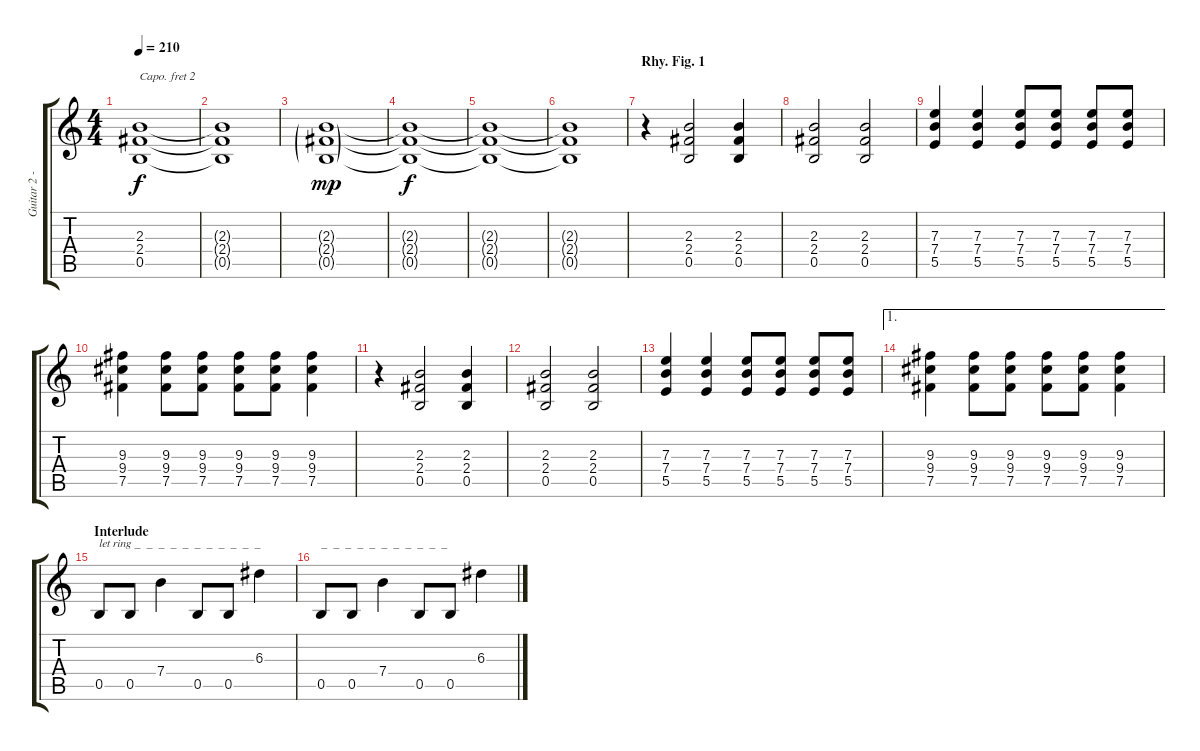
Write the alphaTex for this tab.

\track ("Guitar 2 - Distortion" "Guitar 2 -") {instrument distortionguitar}
\staff {score tabs}
\capo 2
\tuning (E4 B3 G3 D3 A2 E2) {hide}
\ts (4 4)
\tempo 210
\clef g2
\ks c
(2.3{t} 2.4{t} 0.5{t}).1{dy f} |
(2.3{t} 2.4{t} 0.5{t}).1 |
(2.3{g} 2.4{g} 0.5{g}).1{dy mp} |
(2.3{t} 2.4{t} 0.5{t}).1{dy f} |
(2.3{t} 2.4{t} 0.5{t}).1 |
(2.3{t} 2.4{t} 0.5{t}).1 |
\section ("" "Rhy. Fig. 1")
r.4 (2.3 2.4 0.5).2 (2.3 2.4 0.5).4 |
(2.3 2.4 0.5).2 (2.3 2.4 0.5).2 |
(7.3 7.4 5.5).4 (7.3 7.4 5.5).4 (7.3 7.4 5.5).8 (7.3 7.4 5.5).8 (7.3 7.4 5.5).8 (7.3 7.4 5.5).8 |
(9.3 9.4 7.5).4 (9.3 9.4 7.5).8 (9.3 9.4 7.5).8 (9.3 9.4 7.5).8 (9.3 9.4 7.5).8 (9.3 9.4 7.5).4 |
r.4 (2.3 2.4 0.5).2 (2.3 2.4 0.5).4 |
(2.3 2.4 0.5).2 (2.3 2.4 0.5).2 |
(7.3 7.4 5.5).4 (7.3 7.4 5.5).4 (7.3 7.4 5.5).8 (7.3 7.4 5.5).8 (7.3 7.4 5.5).8 (7.3 7.4 5.5).8 |
\ae 1
(9.3 9.4 7.5).4 (9.3 9.4 7.5).8 (9.3 9.4 7.5).8 (9.3 9.4 7.5).8 (9.3 9.4 7.5).8 (9.3 9.4 7.5).4 |
\section ("" "Interlude")
0.5.8{txt "let ring _  _  _  _  _  _  _  _  _  _  _  "} 0.5.8 7.4.4 0.5.8 0.5.8 6.3.4 |
0.5.8{txt "_  _  _  _  _  _  _  _  _  _  _"} 0.5.8 7.4.4 0.5.8 0.5.8 6.3.4
